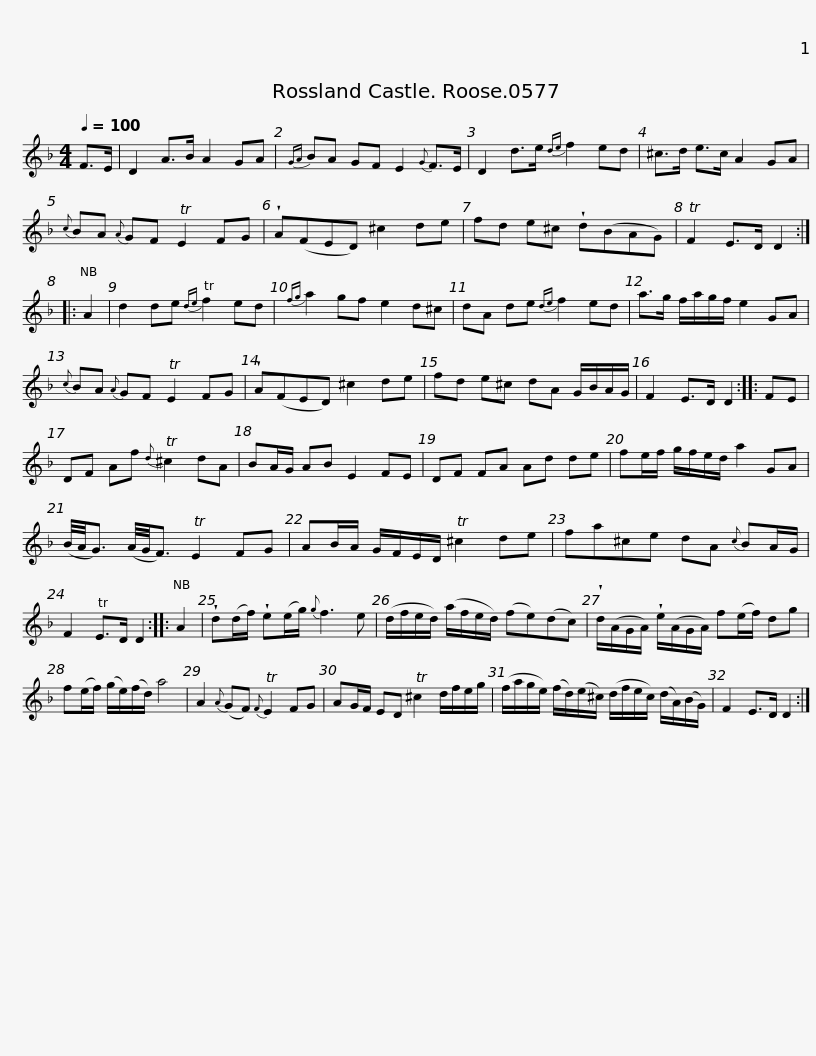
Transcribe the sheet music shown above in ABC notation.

X:1
L:1/8
Q:1/4=100
M:4/4
I:linebreak $
K:Dmin
V:1 treble
V:1
 F>E | D2 A>B A2 GA |{GA} BA GF E2{G} F>E | D2 d>e{de} f2 ed | ^c>d e>c A2 GA | %5
{c} BA{A} GF TE2 FG |$ !wedge!A(FED) ^c2 de | fd e^c !wedge!d(BAG) | TF2 E>D D2 :: A2 | %10
 d2 de{de} Tf2 ed |{fg} a2 gf e2 d^c |$ dA de{de} f2 ed | a>g f/a/g/f/ e2 GA |{c} BA{A} GF TE2 FG | %15
 !wedge!A(FED) ^c2 de | fd e^c dA G/B/A/G/ |$ F2 E>D D2 :: FE | DF Af{d} T^c2 dA | %20
 BA/G/ AB E2 FE | DF FA Ad de | fe/f/ g/f/e/d/ a2 GA |$ (B/4A/4G3/2) (A/4G/4F3/2) TE2 FG | AB/A/ G/F/E/D/ T^c2 de | %25
 fa^ce dA{c} BA/G/ | F2 TE>D D2 :: A2 |$ !wedge!d(d/f/) !wedge!e(e/g/){g} f3 e | (d/f/e/d/) (a/f/e/d/) (fe)(dc) | %30
 !wedge!d/(A/G/A/) !wedge!e/(A/G/A/) f(e/f/) dg | f(e/f/) (g/e/)(f/d/) a4 |$ A2{A} (GF){F} TE2 FG | AG/F/ ED T^c2 d/f/e/g/ | (f/a/g/e/) (f/d/)(e/^c/) (d/f/e/c/) (d/A/)(B/G/) | %35
 F2 E>D D2 :| %36
